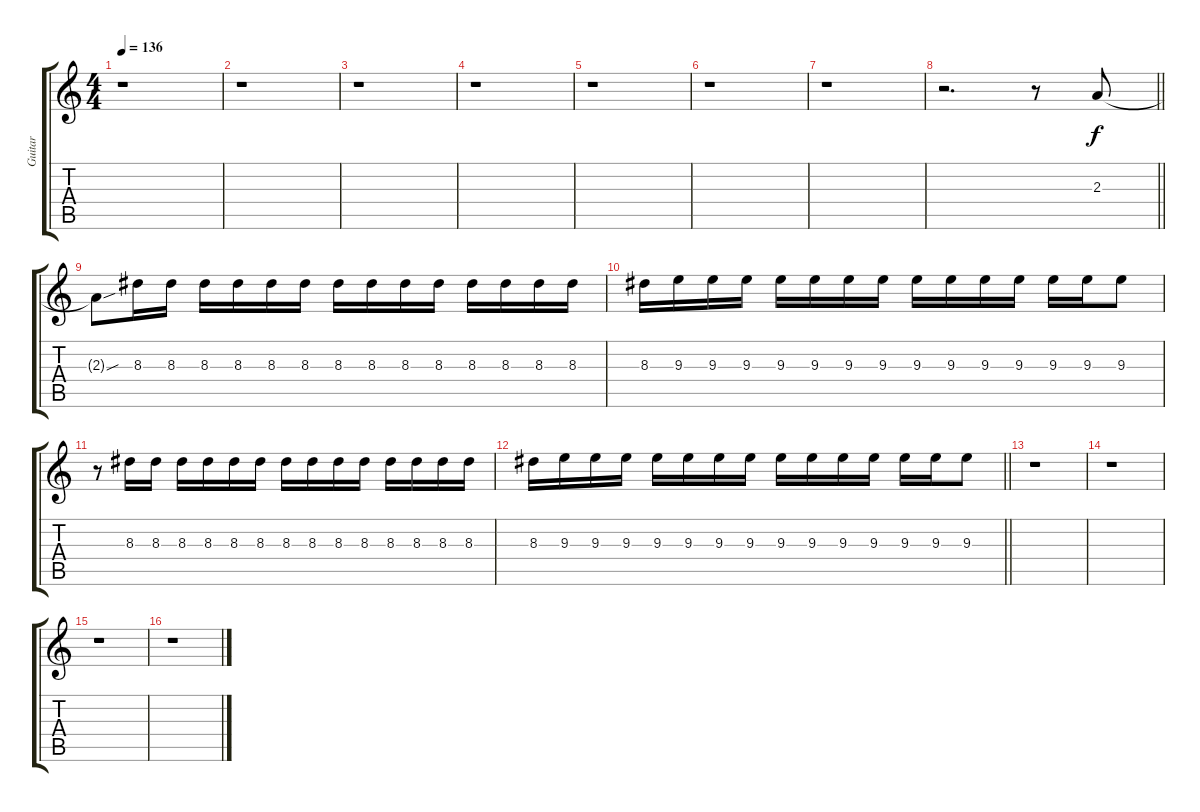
\track ("Guitar" "Guitar") {instrument overdrivenguitar}
\staff {score tabs}
\tuning (E4 B3 G3 D3 A2 E2) {hide}
\ts (4 4)
\section ("" "")
\tempo 136
\clef g2
\ks c
r.1{dy f} |
r.1 |
r.1 |
r.1 |
r.1 |
r.1 |
r.1 |
\barLineRight lightlight
r.2{d} r.8 2.3.8 |
\section ("" "")
2.3{sou t}.8 8.3.16 8.3.16 8.3.16 8.3.16 8.3.16 8.3.16 8.3.16 8.3.16 8.3.16 8.3.16 8.3.16 8.3.16 8.3.16 8.3.16 |
8.3.16 9.3.16 9.3.16 9.3.16 9.3.16 9.3.16 9.3.16 9.3.16 9.3.16 9.3.16 9.3.16 9.3.16 9.3.16 9.3.16 9.3.8 |
r.8 8.3.16 8.3.16 8.3.16 8.3.16 8.3.16 8.3.16 8.3.16 8.3.16 8.3.16 8.3.16 8.3.16 8.3.16 8.3.16 8.3.16 |
\barLineRight lightlight
8.3.16 9.3.16 9.3.16 9.3.16 9.3.16 9.3.16 9.3.16 9.3.16 9.3.16 9.3.16 9.3.16 9.3.16 9.3.16 9.3.16 9.3.8 |
\section ("" "")
r.1 |
r.1 |
r.1 |
r.1
